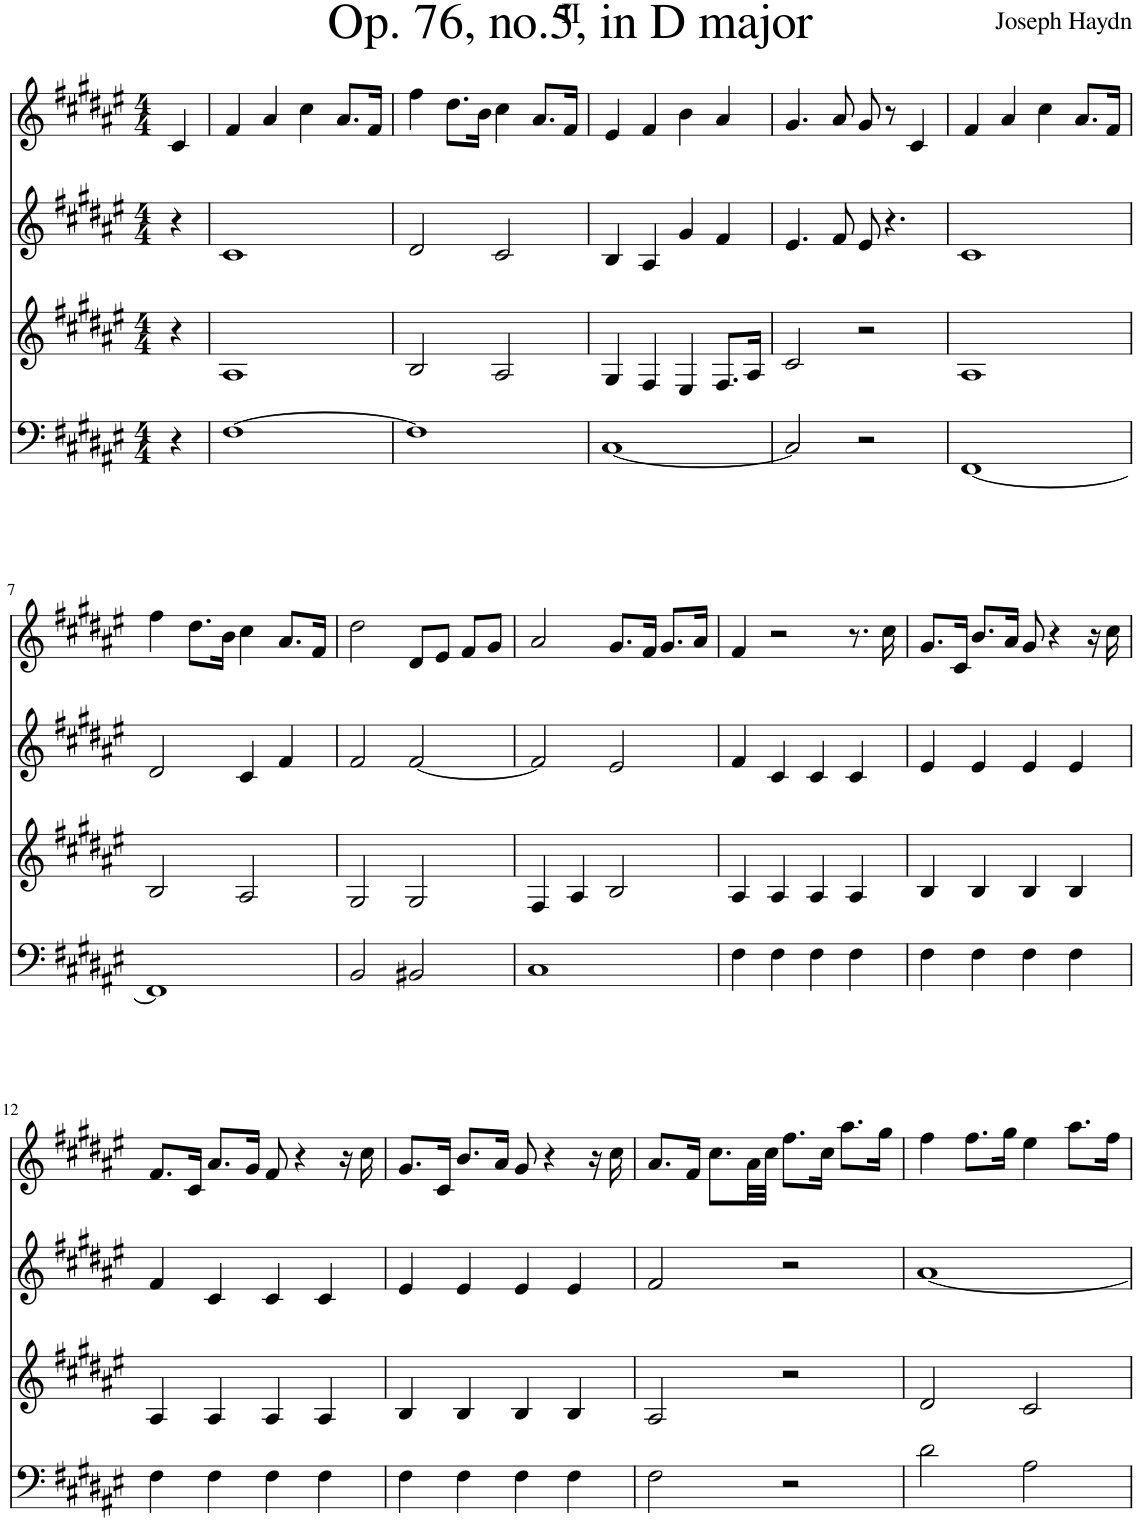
**kern	**kern	**kern	**kern
*part4	*part3	*part2	*part1
*staff4	*staff3	*staff2	*staff1
*I"Violoncello	*I"Viola	*I"Violin	*I"Violin
*I'Vc	*I'Vla	*I'Vln	*I'Vln
*clefF4	*clefG2	*clefG2	*clefG2
*k[f#c#g#d#a#e#]	*k[f#c#g#d#a#e#]	*k[f#c#g#d#a#e#]	*k[f#c#g#d#a#e#]
*M4/4	*M4/4	*M4/4	*M4/4
=1	=1	=1	=1
4r	4r	4r	4c#/
=2	=2	=2	=2
[1F#	1A#	1c#	4f#/
.	.	.	4a#/
.	.	.	4cc#\
.	.	.	8.a#/L
.	.	.	16f#/Jk
=3	=3	=3	=3
1F#]	2B/	2d#/	4ff#\
.	.	.	8.dd#\L
.	.	.	16b\Jk
.	2A#/	2c#/	4cc#\
.	.	.	8.a#/L
.	.	.	16f#/Jk
=4	=4	=4	=4
[1C#	4G#/	4B/	4e#/
.	4F#/	4A#/	4f#/
.	4E#/	4g#/	4b\
.	8.F#/L	4f#/	4a#/
.	16A#/Jk	.	.
=5	=5	=5	=5
2C#/]	2c#/	4.e#/	4.g#/
.	.	8f#/	8a#/
2r	2r	8e#/	8g#/
.	.	4.r	8r
.	.	.	4c#/
=6	=6	=6	=6
[1FF#	1A#	1c#	4f#/
.	.	.	4a#/
.	.	.	4cc#\
.	.	.	8.a#/L
.	.	.	16f#/Jk
!!LO:LB:g=z
=7	=7	=7	=7
1FF#]	2B/	2d#/	4ff#\
.	.	.	8.dd#\L
.	.	.	16b\Jk
.	2A#/	4c#/	4cc#\
.	.	4f#/	8.a#/L
.	.	.	16f#/Jk
=8	=8	=8	=8
2BB/	2G#/	2f#/	2dd#\
2BB#X/	2G#/	[2f#/	8d#/L
.	.	.	8e#/J
.	.	.	8f#/L
.	.	.	8g#/J
=9	=9	=9	=9
1C#	4F#/	2f#/]	2a#/
.	4A#/	.	.
.	2B/	2e#/	8.g#/L
.	.	.	16f#/Jk
.	.	.	8.g#/L
.	.	.	16a#/Jk
=10	=10	=10	=10
4F#\	4A#/	4f#/	4f#/
4F#\	4A#/	4c#/	2r
4F#\	4A#/	4c#/	.
4F#\	4A#/	4c#/	8.r
.	.	.	16cc#\
=11	=11	=11	=11
4F#\	4B/	4e#/	8.g#/L
.	.	.	16c#/Jk
4F#\	4B/	4e#/	8.b/L
.	.	.	16a#/Jk
4F#\	4B/	4e#/	8g#/
.	.	.	4r
4F#\	4B/	4e#/	.
.	.	.	16r
.	.	.	16cc#\
!!LO:LB:g=z
=12	=12	=12	=12
4F#\	4A#/	4f#/	8.f#/L
.	.	.	16c#/Jk
4F#\	4A#/	4c#/	8.a#/L
.	.	.	16g#/Jk
4F#\	4A#/	4c#/	8f#/
.	.	.	4r
4F#\	4A#/	4c#/	.
.	.	.	16r
.	.	.	16cc#\
=13	=13	=13	=13
4F#\	4B/	4e#/	8.g#/L
.	.	.	16c#/Jk
4F#\	4B/	4e#/	8.b/L
.	.	.	16a#/Jk
4F#\	4B/	4e#/	8g#/
.	.	.	4r
4F#\	4B/	4e#/	.
.	.	.	16r
.	.	.	16cc#\
=14	=14	=14	=14
2F#\	2A#/	2f#/	8.a#/L
.	.	.	16f#/Jk
.	.	.	8.cc#\L
.	.	.	32a#\LL
.	.	.	32cc#\JJJ
2r	2r	2r	8.ff#\L
.	.	.	16cc#\Jk
.	.	.	8.aa#\L
.	.	.	16gg#\Jk
=15	=15	=15	=15
2d#\	2d#/	[1a#	4ff#\
.	.	.	8.ff#\L
.	.	.	16gg#\Jk
2A#\	2c#/	.	4ee#\
.	.	.	8.aa#\L
.	.	.	16ff#\Jk
=	=	=	=
*-	*-	*-	*-
